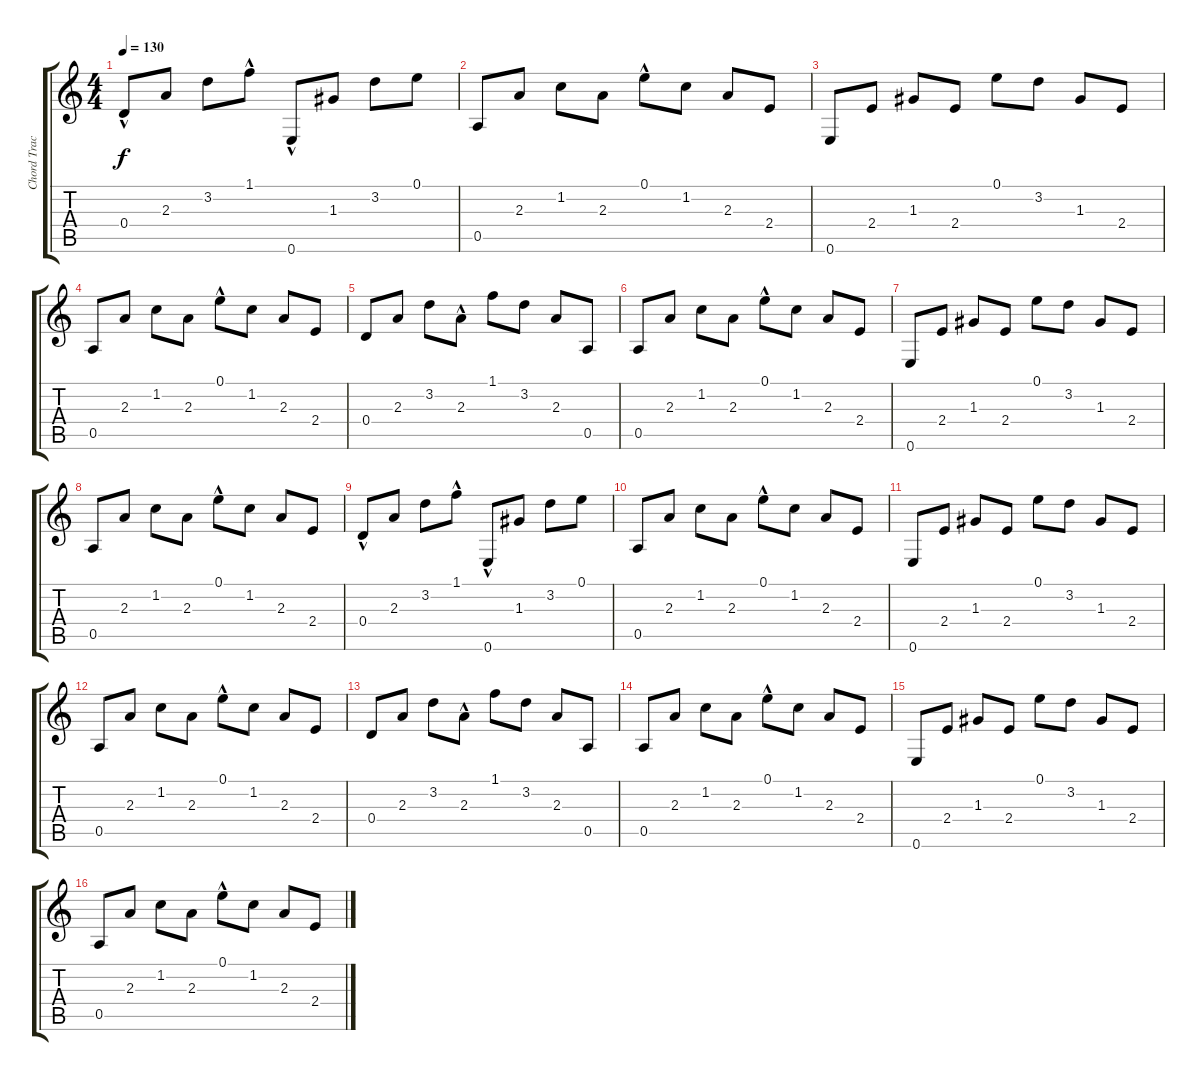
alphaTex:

\track ("Chord Track" "Chord Trac") {instrument acousticguitarnylon}
\staff {score tabs}
\tuning (E4 B3 G3 D3 A2 E2) {hide}
\ts (4 4)
\tempo 130
\clef g2
\ks c
0.4{hac}.8{dy f} 2.3.8 3.2.8 1.1{hac}.8 0.6{hac}.8 1.3.8 3.2.8 0.1.8 |
0.5.8 2.3.8 1.2.8 2.3.8 0.1{hac}.8 1.2.8 2.3.8 2.4.8 |
0.6.8 2.4.8 1.3.8 2.4.8 0.1.8 3.2.8 1.3.8 2.4.8 |
0.5.8 2.3.8 1.2.8 2.3.8 0.1{hac}.8 1.2.8 2.3.8 2.4.8 |
0.4.8 2.3.8 3.2.8 2.3{hac}.8 1.1.8 3.2.8 2.3.8 0.5.8 |
0.5.8 2.3.8 1.2.8 2.3.8 0.1{hac}.8 1.2.8 2.3.8 2.4.8 |
0.6.8 2.4.8 1.3.8 2.4.8 0.1.8 3.2.8 1.3.8 2.4.8 |
0.5.8 2.3.8 1.2.8 2.3.8 0.1{hac}.8 1.2.8 2.3.8 2.4.8 |
0.4{hac}.8 2.3.8 3.2.8 1.1{hac}.8 0.6{hac}.8 1.3.8 3.2.8 0.1.8 |
0.5.8 2.3.8 1.2.8 2.3.8 0.1{hac}.8 1.2.8 2.3.8 2.4.8 |
0.6.8 2.4.8 1.3.8 2.4.8 0.1.8 3.2.8 1.3.8 2.4.8 |
0.5.8 2.3.8 1.2.8 2.3.8 0.1{hac}.8 1.2.8 2.3.8 2.4.8 |
0.4.8 2.3.8 3.2.8 2.3{hac}.8 1.1.8 3.2.8 2.3.8 0.5.8 |
0.5.8 2.3.8 1.2.8 2.3.8 0.1{hac}.8 1.2.8 2.3.8 2.4.8 |
0.6.8 2.4.8 1.3.8 2.4.8 0.1.8 3.2.8 1.3.8 2.4.8 |
0.5.8 2.3.8 1.2.8 2.3.8 0.1{hac}.8 1.2.8 2.3.8 2.4.8
